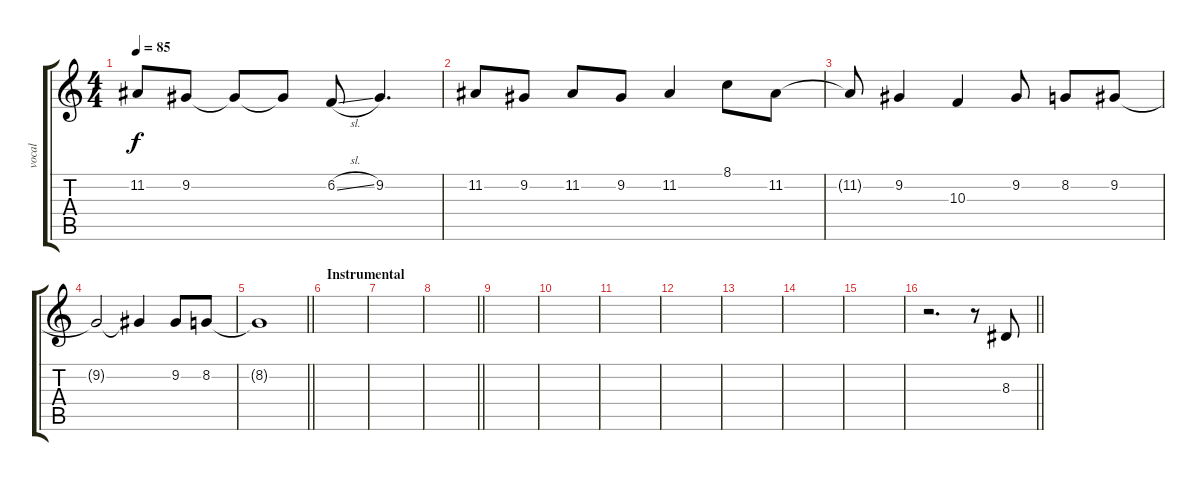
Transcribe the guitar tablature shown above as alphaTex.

\track ("vocal" "vocal") {instrument lead6voice}
\staff {score tabs}
\tuning (E4 B3 G3 D3 A2 E2) {hide}
\ts (4 4)
\tempo 85
\clef g2
\ks c
11.2{t}.8{dy f} 9.2.8 9.2{t}.8 9.2{t}.8 6.2{sl}.8 9.2.4{d} |
11.2.8 9.2.8 11.2.8 9.2.8 11.2.4 8.1.8 11.2.8 |
11.2{t}.8 9.2.4 10.3.4 9.2.8 8.2.8 9.2.8 |
9.2{t}.2 9.2{t}.4 9.2.8 8.2.8 |
\barLineRight lightlight
8.2{t}.1 |
\section ("" "Instrumental")
|
|
\barLineRight lightlight
|
|
|
|
|
|
|
|
\barLineRight lightlight
r.2{d} r.8 8.3.8
